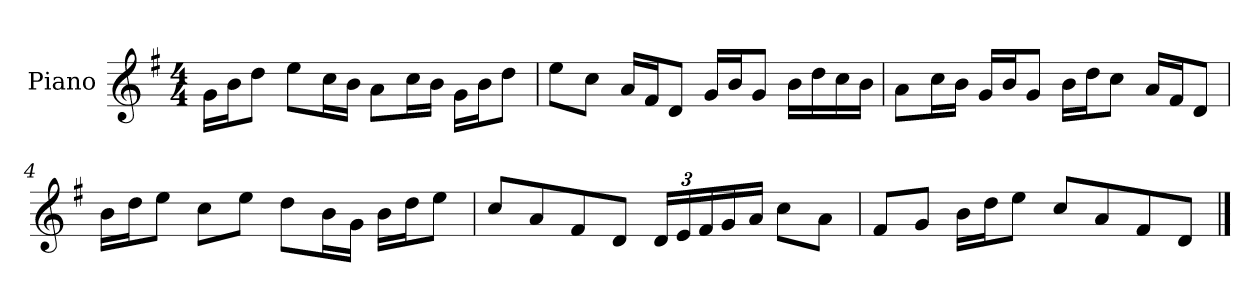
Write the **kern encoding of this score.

**kern
*part1
*staff1
*I"Piano
*I'P-no
*clefG2
*k[f#]
*M4/4
*MM90
=1
16g\LL
16b\J
8dd\J
8ee\L
16cc\L
16b\JJ
8a\L
16cc\L
16b\JJ
16g\LL
16b\J
8dd\J
=2
8ee\L
8cc\J
16a/LL
16f#/J
8d/J
16g/LL
16b/J
8g/J
16b\LL
16dd\
16cc\
16b\JJ
=3
8a\L
16cc\L
16b\JJ
16g/LL
16b/J
8g/J
16b\LL
16dd\J
8cc\J
16a/LL
16f#/J
8d/J
!!LO:LB:g=z
=4
16b\LL
16dd\J
8ee\J
8cc\L
8ee\J
8dd\L
16b\L
16g\JJ
16b\LL
16dd\J
8ee\J
=5
8cc/L
8a/
8f#/
8d/J
*Xbrackettup
24d/LL
24e/
24f#/
16g/
16a/JJ
8cc\L
8a\J
=6
8f#/L
8g/J
16b\LL
16dd\J
8ee\J
8cc/L
8a/
8f#/
8d/J
==
*-
